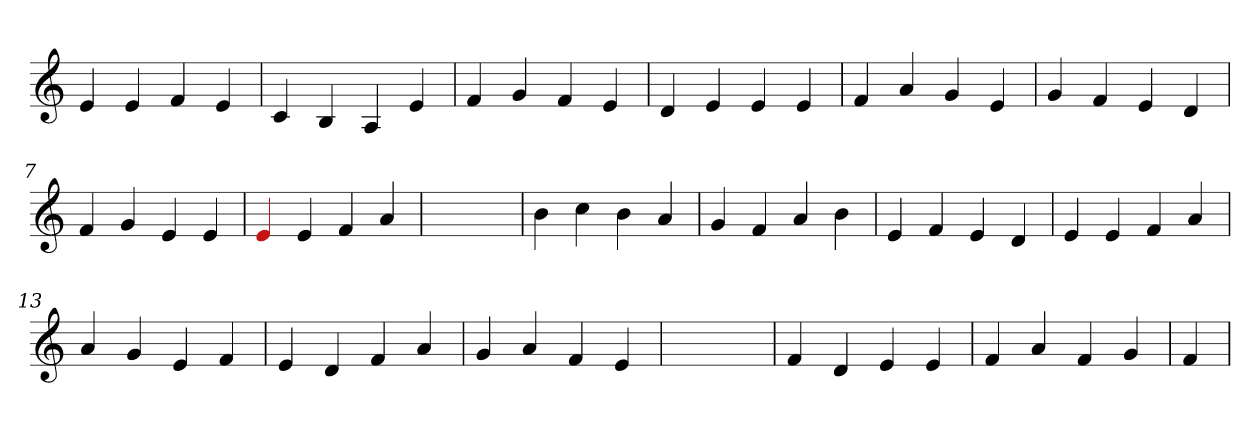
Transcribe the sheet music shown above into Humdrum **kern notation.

**kern
*part1
*staff1
*clefG2
=1
4e
4e
4f
4e
=2
4c
4B
4A
4e
=3
4f
4g
4f
4e
=4
4d
4e
4e
4e
=5
4f
4a
4g
4e
=6
4g
4f
4e
4d
=7
4f
4g
4e
4e
=8
4Re
4e
4f
4a
=9
1ryy
=9
4b
4cc
4b
4a
=10
4g
4f
4a
4b
=11
4e
4f
4e
4d
=12
4e
4e
4f
4a
=13
4a
4g
4e
4f
=14
4e
4d
4f
4a
=15
4g
4a
4f
4e
=16
1ryy
=16
4f
4d
4e
4e
=17
4f
4a
4f
4g
=18
4f
=
*-
